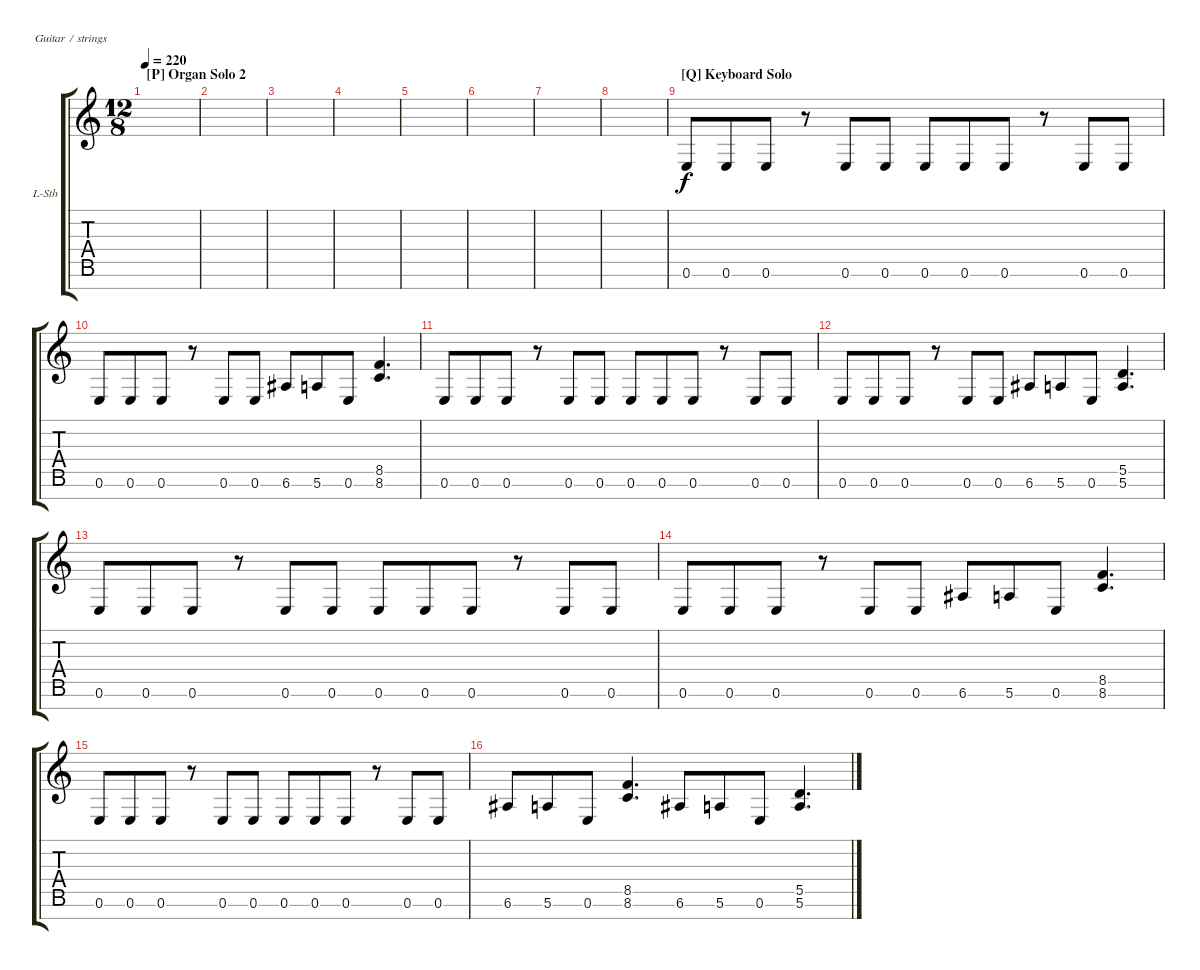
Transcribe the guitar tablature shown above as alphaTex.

\defaultSystemsLayout 4
\bracketExtendMode groupsimilarinstruments
\firstSystemTrackNameOrientation horizontal
\otherSystemsTrackNameOrientation horizontal
\track ("Synthesizer" "L-Sth") {instrument electricguitarclean}
\staff {score tabs}
\tuning (E4 B3 G3 D3 A2 E2 B1)
\ts (12 8)
\section ("P" "Organ Solo 2")
\tempo 220
\clef g2
\ks c
|
|
|
|
|
|
|
|
\section ("Q" "Keyboard Solo")
0.6.8 0.6.8 0.6.8 r.8 0.6.8 0.6.8 0.6.8 0.6.8 0.6.8 r.8 0.6.8 0.6.8 |
0.6.8 0.6.8 0.6.8 r.8 0.6.8 0.6.8 6.6.8 5.6.8 0.6.8 (8.6 8.5).4{d} |
0.6.8 0.6.8 0.6.8 r.8 0.6.8 0.6.8 0.6.8 0.6.8 0.6.8 r.8 0.6.8 0.6.8 |
0.6.8 0.6.8 0.6.8 r.8 0.6.8 0.6.8 6.6.8 5.6.8 0.6.8 (5.6 5.5).4{d} |
0.6.8 0.6.8 0.6.8 r.8 0.6.8 0.6.8 0.6.8 0.6.8 0.6.8 r.8 0.6.8 0.6.8 |
0.6.8 0.6.8 0.6.8 r.8 0.6.8 0.6.8 6.6.8 5.6.8 0.6.8 (8.6 8.5).4{d} |
0.6.8 0.6.8 0.6.8 r.8 0.6.8 0.6.8 0.6.8 0.6.8 0.6.8 r.8 0.6.8 0.6.8 |
6.6.8 5.6.8 0.6.8 (8.6 8.5).4{d} 6.6.8 5.6.8 0.6.8 (5.6 5.5).4{d}
